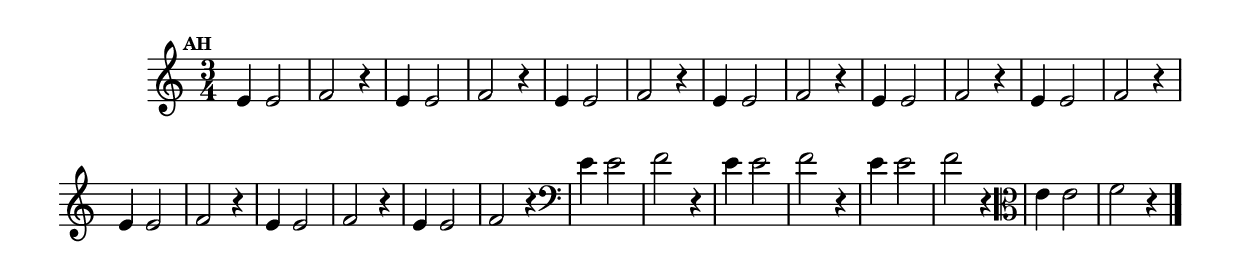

\version "2.16.0"

%\header { texidoc="Perguntas e Respostas"}

\relative c' {

  \override Staff.TimeSignature #'style = #'()
  \time 3/4 
  \override Score.BarNumber #'transparent = ##t
                                %\override Score.RehearsalMark #'font-family = #'roman
  \override Score.RehearsalMark #'font-size = #-2
  \override Score.BarNumber #'transparent = ##t
  \set Score.markFormatter = #format-mark-numbers

  \mark 33 

                                % CLARINETE

  \tag #'cl {
    e4 e2 | f r4 
  }

                                % FLAUTA

  \tag #'fl {
    e4 e2 | f r4 
  }

                                % OBOÉ

  \tag #'ob {
    e4 e2 | f r4 
  }

                                % SAX ALTO

  \tag #'saxa {
    e4 e2 | f r4 
  }

                                % SAX TENOR

  \tag #'saxt {
    e4 e2 | f r4 
  }

                                % SAX GENES

  \tag #'saxg {
    e4 e2 | f r4 
  }

                                % TROMPETE

  \tag #'tpt {
    e4 e2 | f r4 
  }

                                % TROMPA

  \tag #'tpa {
    e4 e2 | f r4 
  }

                                % TROMPA OP

  \tag #'tpaop {
    e4 e2 | f r4 
  }

                                % TROMBONE

  \tag #'tbn {
    \clef bass
    e4 e2 | f r4 
  }

                                % TUBA MIB

  \tag #'tbamib {
    \clef bass
    e4 e2 | f r4 
  }

                                % TUBA SIB

  \tag #'tbasib {
    \clef bass
    e4 e2 | f r4 
  }

                                % VIOLA

  \tag #'vla {
    \clef alto
    e4 e2 | f r4 
  }

                                % FINAL

  \bar "|."

}
